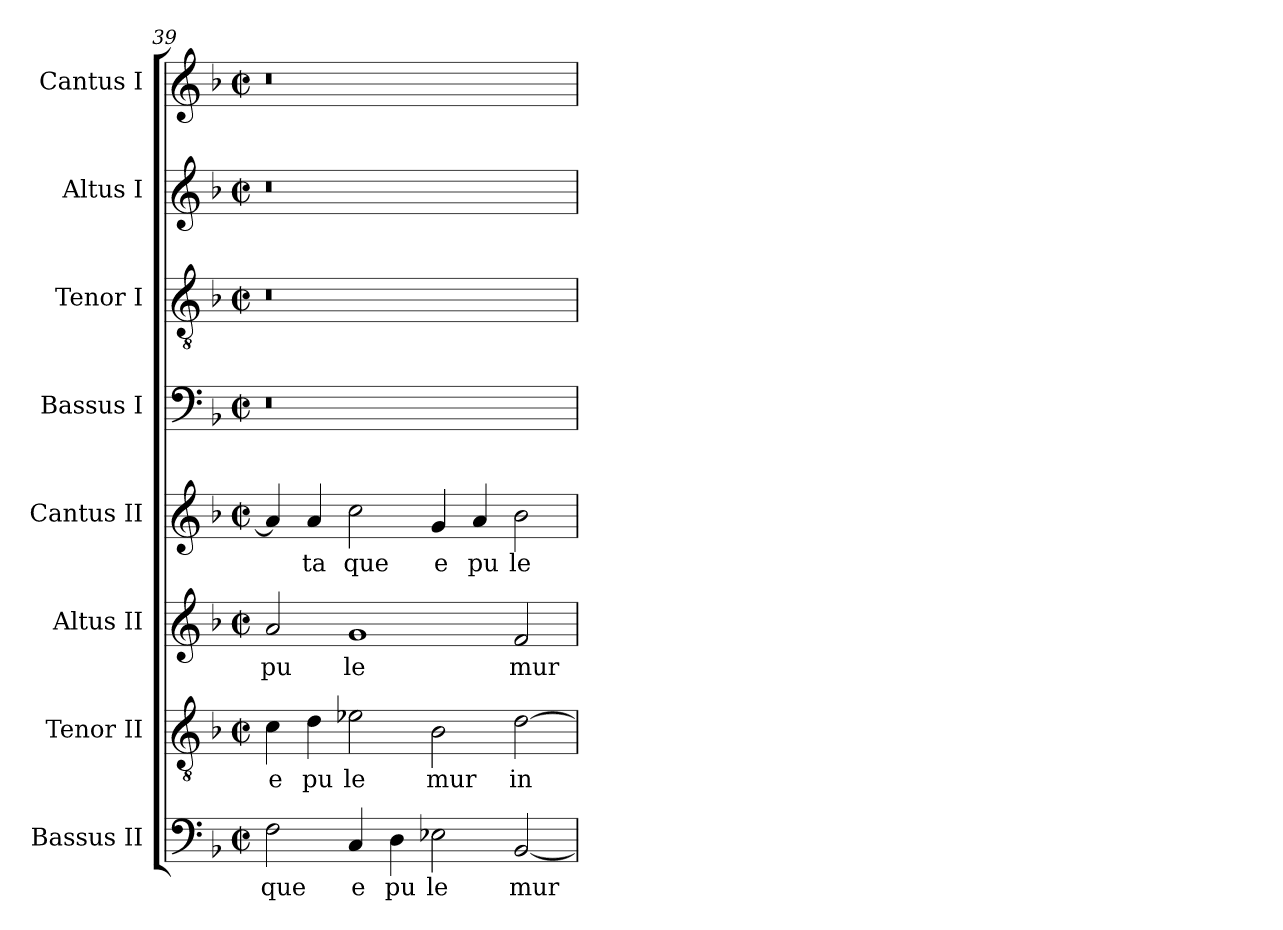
**kern	**text	**kern	**text	**kern	**text	**kern	**text	**kern	**kern	**kern	**kern
*part8	*part8	*part7	*part7	*part6	*part6	*part5	*part5	*part4	*part3	*part2	*part1
*staff8	*staff8	*staff7	*staff7	*staff6	*staff6	*staff5	*staff5	*staff4	*staff3	*staff2	*staff1
*I"Bassus II	*	*I"Tenor II	*	*I"Altus II	*	*I"Cantus II	*	*I"Bassus I	*I"Tenor I	*I"Altus I	*I"Cantus I
*clefF4	*	*clefGv2	*	*clefG2	*	*clefG2	*	*clefF4	*clefGv2	*clefG2	*clefG2
*k[b-]	*	*k[b-]	*	*k[b-]	*	*k[b-]	*	*k[b-]	*k[b-]	*k[b-]	*k[b-]
*F:	*	*F:	*	*F:	*	*F:	*	*F:	*F:	*F:	*F:
*M2/2	*	*M2/2	*	*M2/2	*	*M2/2	*	*M2/2	*M2/2	*M2/2	*M2/2
*met(c|)	*	*met(c|)	*	*met(c|)	*	*met(c|)	*	*met(c|)	*met(c|)	*met(c|)	*met(c|)
=39	=39	=39	=39	=39	=39	=39	=39	=39	=39	=39	=39
!	!LO:LY:b:cj	!	!LO:LY:b:cj	!	!LO:LY:b:cj	!	!	!	!	!	!
2F\	que	4c\	e	2a/	pu	4a/]	.	0r	0r	0r	0r
!	!	!	!LO:LY:b:cj	!	!	!	!LO:LY:b:cj	!	!	!	!
.	.	4d\	pu	.	.	4a/	ta	.	.	.	.
!	!LO:LY:b:cj	!	!LO:LY:b:cj	!	!LO:LY:b:cj	!	!LO:LY:b:cj	!	!	!	!
4C/	e	2e-X\	le	1g	le	2cc\	que	.	.	.	.
!	!LO:LY:b:cj	!	!	!	!	!	!	!	!	!	!
4D\	pu	.	.	.	.	.	.	.	.	.	.
!	!LO:LY:b:cj	!	!LO:LY:b:cj	!	!	!	!LO:LY:b:cj	!	!	!	!
2E-X\	le	2B-\	mur	.	.	4g/	e	.	.	.	.
!	!	!	!	!	!	!	!LO:LY:b:cj	!	!	!	!
.	.	.	.	.	.	4a/	pu	.	.	.	.
!	!LO:LY:b	!	!LO:LY:b:cj	!	!LO:LY:b:cj	!	!LO:LY:b:cj	!	!	!	!
[<2BB-/	mur	[>2d\	in	2f/	mur	2b-\	le	.	.	.	.
=	=	=	=	=	=	=	=	=	=	=	=
*-	*-	*-	*-	*-	*-	*-	*-	*-	*-	*-	*-
